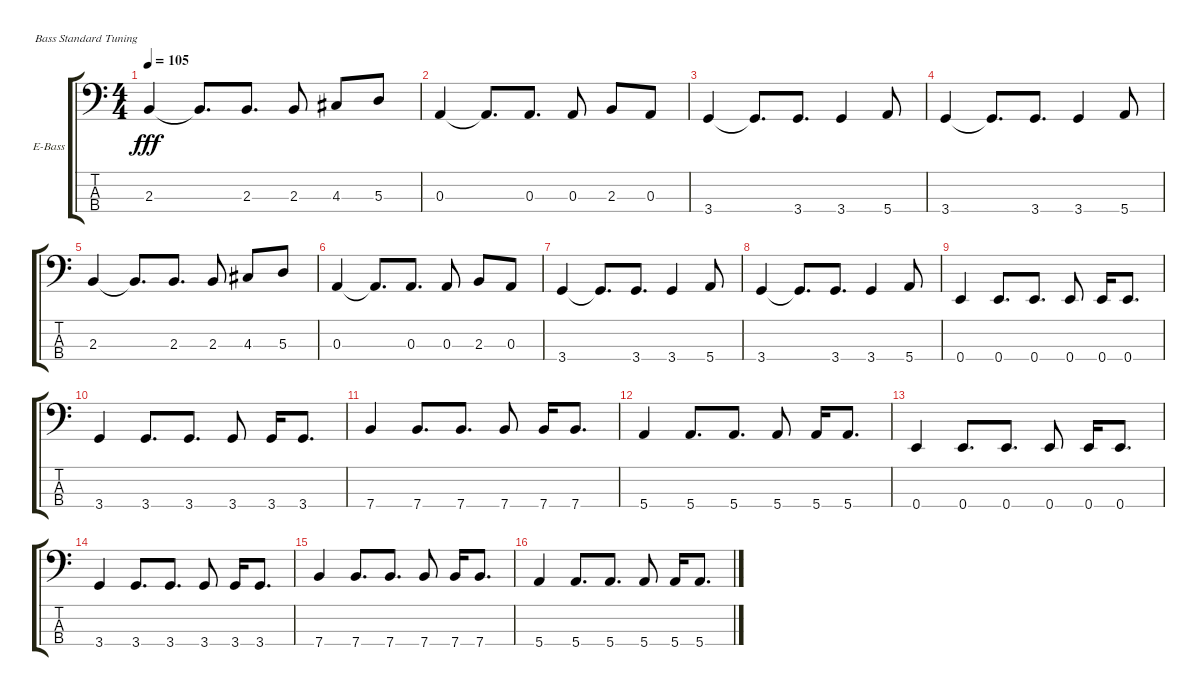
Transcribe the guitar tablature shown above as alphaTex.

\defaultSystemsLayout 4
\bracketExtendMode groupsimilarinstruments
\firstSystemTrackNameOrientation horizontal
\otherSystemsTrackNameOrientation horizontal
\track ("Bass Guitar" "E-Bass") {instrument electricbassfinger}
\staff {score tabs}
\tuning (G2 D2 A1 E1)
\ts (4 4)
\tempo 105
\clef f4
\ks c
2.3.4{dy fff} 2.3{t}.8{d} 2.3.8{d} 2.3.8 4.3.8 5.3.8 |
0.3.4 0.3{t}.8{d} 0.3.8{d} 0.3.8 2.3.8 0.3.8 |
3.4.4 3.4{t}.8{d} 3.4.8{d} 3.4.4 5.4.8 |
3.4.4 3.4{t}.8{d} 3.4.8{d} 3.4.4 5.4.8 |
2.3.4 2.3{t}.8{d} 2.3.8{d} 2.3.8 4.3.8 5.3.8 |
0.3.4 0.3{t}.8{d} 0.3.8{d} 0.3.8 2.3.8 0.3.8 |
3.4.4 3.4{t}.8{d} 3.4.8{d} 3.4.4 5.4.8 |
3.4.4 3.4{t}.8{d} 3.4.8{d} 3.4.4 5.4.8 |
0.4.4 0.4.8{d} 0.4.8{d} 0.4.8 0.4.16 0.4.8{d} |
3.4.4 3.4.8{d} 3.4.8{d} 3.4.8 3.4.16 3.4.8{d} |
7.4.4 7.4.8{d} 7.4.8{d} 7.4.8 7.4.16 7.4.8{d} |
5.4.4 5.4.8{d} 5.4.8{d} 5.4.8 5.4.16 5.4.8{d} |
0.4.4 0.4.8{d} 0.4.8{d} 0.4.8 0.4.16 0.4.8{d} |
3.4.4 3.4.8{d} 3.4.8{d} 3.4.8 3.4.16 3.4.8{d} |
7.4.4 7.4.8{d} 7.4.8{d} 7.4.8 7.4.16 7.4.8{d} |
5.4.4 5.4.8{d} 5.4.8{d} 5.4.8 5.4.16 5.4.8{d}
